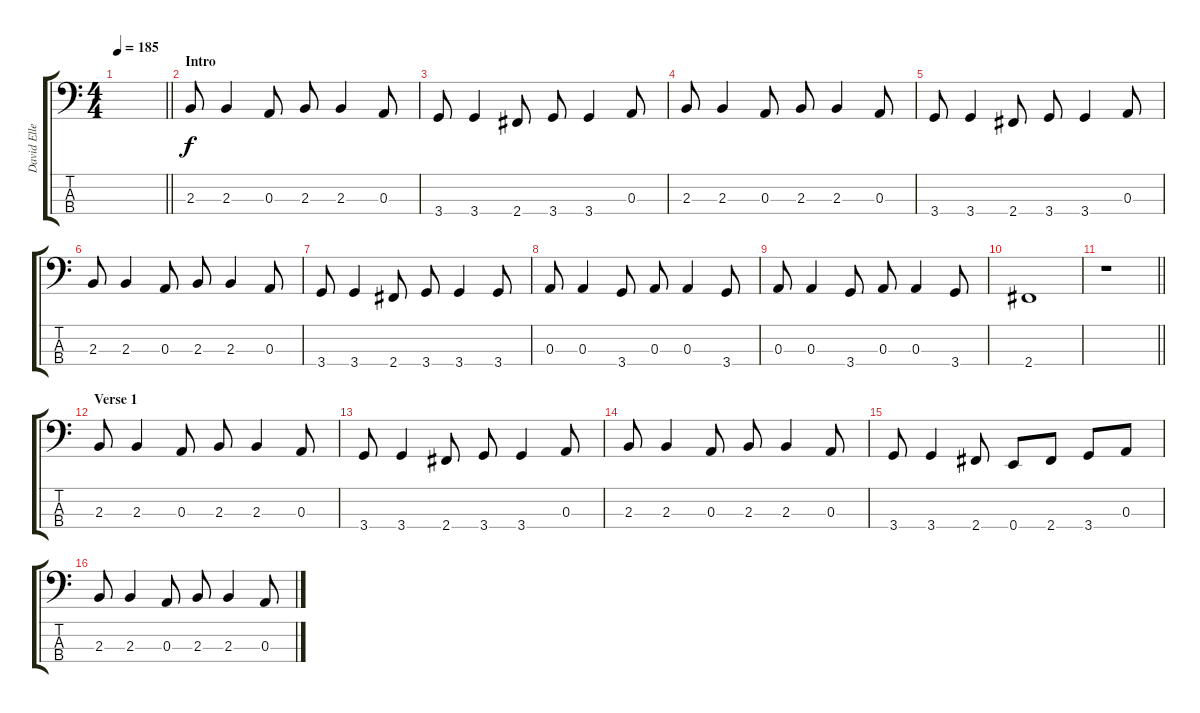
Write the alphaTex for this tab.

\track ("David Ellefson" "David Elle") {instrument electricbassfinger}
\staff {score tabs}
\tuning (G2 D2 A1 E1) {hide}
\ts (4 4)
\tempo 185
\clef f4
\barLineRight lightlight
\ks c
|
\section ("" "Intro")
2.3.8 2.3.4 0.3.8 2.3.8 2.3.4 0.3.8 |
3.4.8 3.4.4 2.4.8 3.4.8 3.4.4 0.3.8 |
2.3.8 2.3.4 0.3.8 2.3.8 2.3.4 0.3.8 |
3.4.8 3.4.4 2.4.8 3.4.8 3.4.4 0.3.8 |
2.3.8 2.3.4 0.3.8 2.3.8 2.3.4 0.3.8 |
3.4.8 3.4.4 2.4.8 3.4.8 3.4.4 3.4.8 |
0.3.8 0.3.4 3.4.8 0.3.8 0.3.4 3.4.8 |
0.3.8 0.3.4 3.4.8 0.3.8 0.3.4 3.4.8 |
2.4.1 |
\barLineRight lightlight
r.1 |
\section ("" "Verse 1")
2.3.8 2.3.4 0.3.8 2.3.8 2.3.4 0.3.8 |
3.4.8 3.4.4 2.4.8 3.4.8 3.4.4 0.3.8 |
2.3.8 2.3.4 0.3.8 2.3.8 2.3.4 0.3.8 |
3.4.8 3.4.4 2.4.8 0.4.8 2.4.8 3.4.8 0.3.8 |
2.3.8 2.3.4 0.3.8 2.3.8 2.3.4 0.3.8
